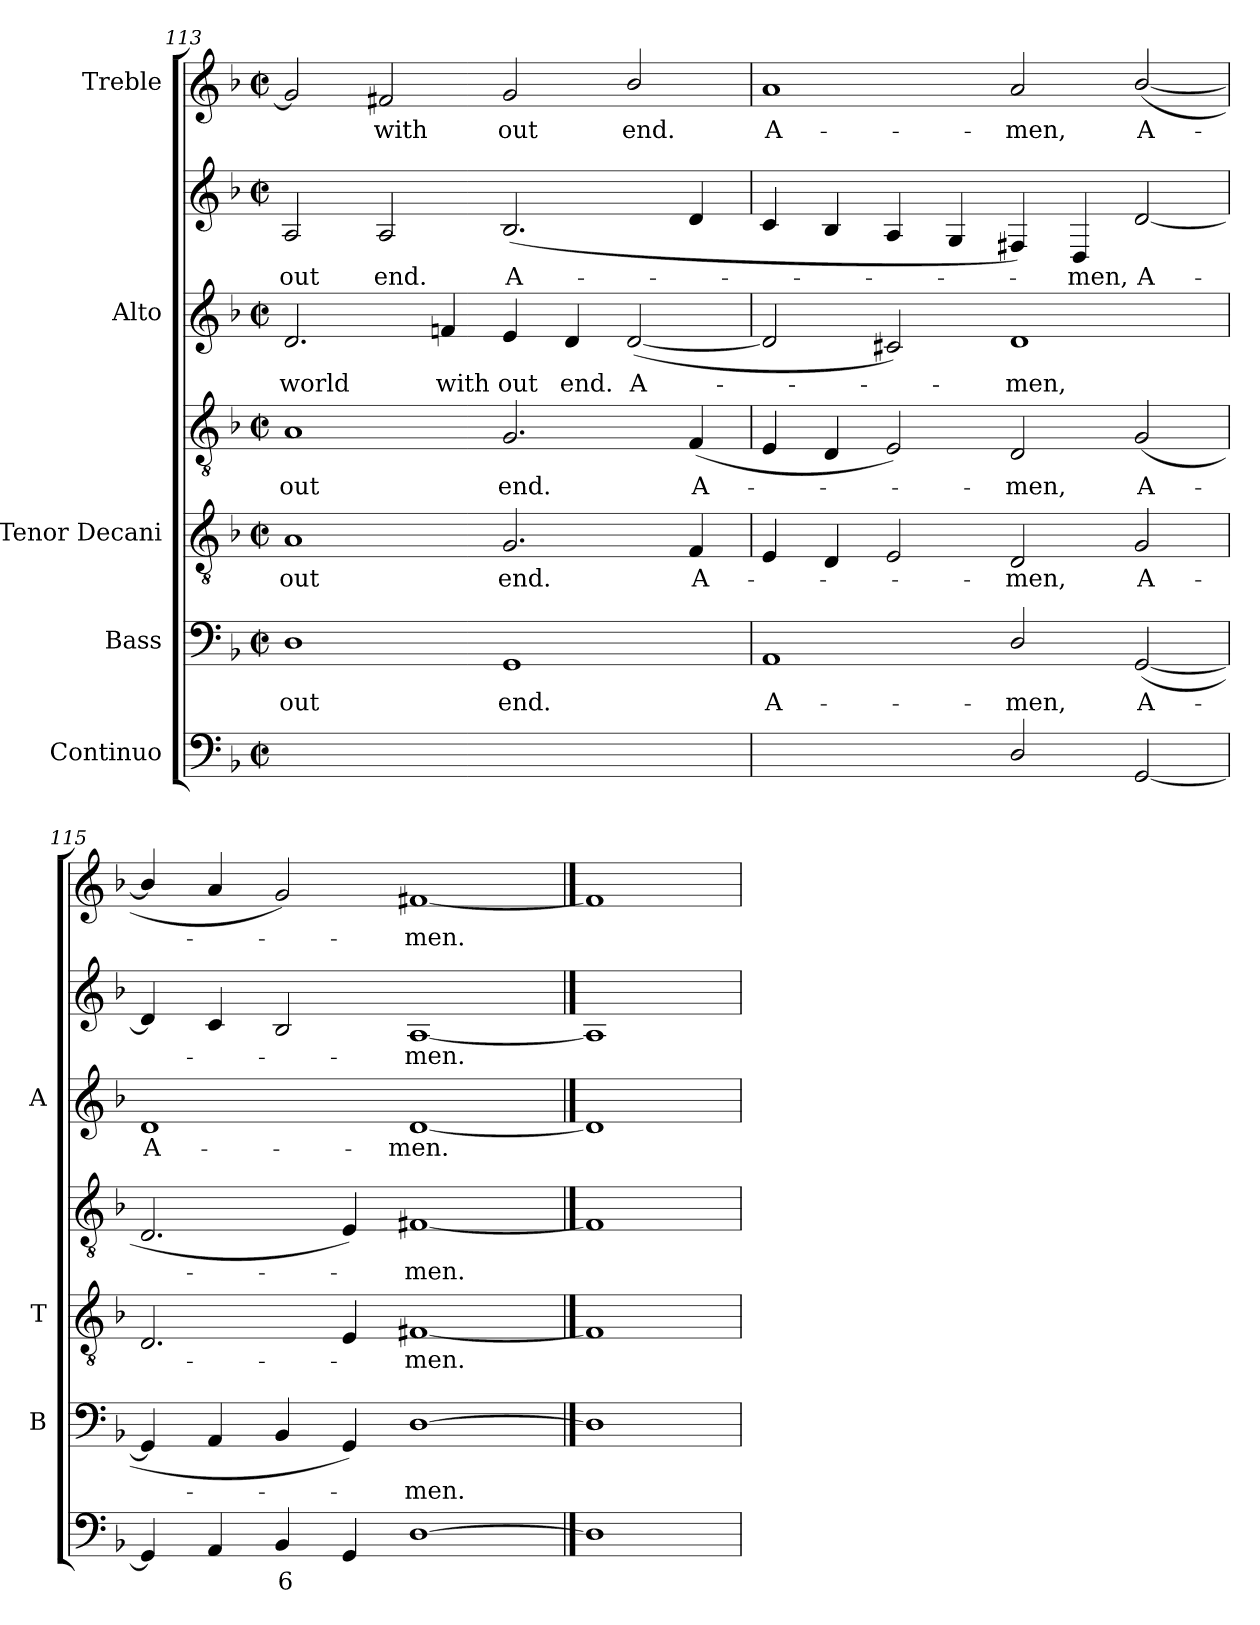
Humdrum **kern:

**kern	**text	**kern	**text	**kern	**text	**kern	**text	**kern	**text	**kern	**text	**kern	**text
*part5	*part5	*part4	*part4	*part3	*part3	*part3	*part3	*part2	*part2	*part2	*part2	*part1	*part1
*staff7	*staff7	*staff6	*staff6	*staff5	*staff5	*staff4	*staff4	*staff3	*staff3	*staff2	*staff2	*staff1	*staff1
*I"Continuo	*	*I"Bass	*	*I"Tenor Decani	*	*	*	*I"Alto	*	*	*	*I"Treble	*
*	*	*I'B	*	*I'T	*	*	*	*I'A	*	*	*	*	*
*clefF4	*	*clefF4	*	*clefGv2	*	*clefGv2	*	*clefG2	*	*clefG2	*	*clefG2	*
*k[b-]	*	*k[b-]	*	*k[b-]	*	*k[b-]	*	*k[b-]	*	*k[b-]	*	*k[b-]	*
*F:	*	*F:	*	*F:	*	*F:	*	*F:	*	*F:	*	*F:	*
*M4/2	*	*M4/2	*	*M4/2	*	*M4/2	*	*M4/2	*	*M4/2	*	*M4/2	*
*met(c|)	*	*met(c|)	*	*met(c|)	*	*met(c|)	*	*met(c|)	*	*met(c|)	*	*met(c|)	*
=113	=113	=113	=113	=113	=113	=113	=113	=113	=113	=113	=113	=113	=113
!	!LO:LY:b	!	!LO:LY:b	!	!LO:LY:b	!	!LO:LY:b	!	!LO:LY:b	!	!LO:LY:b	!	!
[2D/yy	4	1D	out	1A	out	1A	out	2.d	world	2A	out	2g]	.
!	!LO:LY:b	!	!	!	!	!	!	!	!	!	!LO:LY:b	!	!LO:LY:b
4D/yy_	3	.	.	.	.	.	.	.	.	2A	end.	2f#X	with
!	!LO:LY:b	!	!	!	!	!	!	!	!LO:LY:b	!	!	!	!
4D/yy]	3	.	.	.	.	.	.	4fn	with	.	.	.	.
!	!LO:LY:b	!	!LO:LY:b	!	!LO:LY:b	!	!LO:LY:b	!	!LO:LY:b	!	!LO:LY:b	!	!LO:LY:b
[2GGyy	6	1GG	end.	2.G	end.	2.G	end.	4e	out	(<2.B-	A-	2g	out
!	!	!	!	!	!	!	!	!	!LO:LY:b	!	!	!	!
.	.	.	.	.	.	.	.	4d	end.	.	.	.	.
!	!LO:LY:b	!	!	!	!	!	!	!	!LO:LY:b	!	!	!	!LO:LY:b
2GGyy]	5	.	.	.	.	.	.	(<[2d	A-	.	.	2b-/	end.
!	!	!	!	!	!LO:LY:b	!	!LO:LY:b	!	!	!	!	!	!
.	.	.	.	4F	A-	(<4F	A-	.	.	4d	.	.	.
=114	=114	=114	=114	=114	=114	=114	=114	=114	=114	=114	=114	=114	=114
!	!LO:LY:b	!	!LO:LY:b	!	!	!	!	!	!	!	!	!	!LO:LY:b
[2AAyy	4	1AA	A-	4E	.	4E	.	2d]	.	4c	.	1a	A-
.	.	.	.	4D	.	4D	.	.	.	4B-	.	.	.
!	!LO:LY:b	!	!	!	!	!	!	!	!	!	!	!	!
2AAyy]	3	.	.	2E	.	2E)	.	2c#X)	.	4A	.	.	.
.	.	.	.	.	.	.	.	.	.	4G	.	.	.
!	!	!	!LO:LY:b	!	!LO:LY:b	!	!LO:LY:b	!	!LO:LY:b	!	!	!	!LO:LY:b
2D/	.	2D/	-men,	2D	men,	2D	men,	1d	men,	4F#X)	.	2a	-men,
!	!	!	!	!	!	!	!	!	!	!	!LO:LY:b	!	!
.	.	.	.	.	.	.	.	.	.	4D	men,	.	.
!	!	!	!LO:LY:b	!	!LO:LY:b	!	!LO:LY:b	!	!	!	!LO:LY:b	!	!LO:LY:b
[2GG	.	(<[2GG	A-	2G	A-	(<2G	A-	.	.	[2d	A-	(<[2b-/	A-
=115	=115	=115	=115	=115	=115	=115	=115	=115	=115	=115	=115	=115	=115
!	!	!	!	!	!	!	!	!	!LO:LY:b	!	!	!	!
4GG]	.	4GG]	.	2.D	.	2.D	.	1d	A-	4d]	.	4b-/]	.
4AA	.	4AA	.	.	.	.	.	.	.	4c	.	4a	.
!	!LO:LY:b	!	!	!	!	!	!	!	!	!	!	!	!
4BB-	6	4BB-	.	.	.	.	.	.	.	(2B-	.	2g)	.
4GG	.	4GG)	.	4E	.	4E)	.	.	.	.	.	.	.
!	!	!	!LO:LY:b	!	!LO:LY:b	!	!LO:LY:b	!	!LO:LY:b	!	!LO:LY:b	!	!LO:LY:b
[1D	.	[1D	men.	[1F#X	men.	[1F#X	men.	[1d	-men.	[1A	men.	[1f#X	men.
==116	==116	==116	==116	==116	==116	==116	==116	==116	==116	==116	==116	==116	==116
1D]	.	1D]	.	1F#]	.	1F#]	.	1d]	.	1A]	.	1f#]	.
=	=	=	=	=	=	=	=	=	=	=	=	=	=
*-	*-	*-	*-	*-	*-	*-	*-	*-	*-	*-	*-	*-	*-
